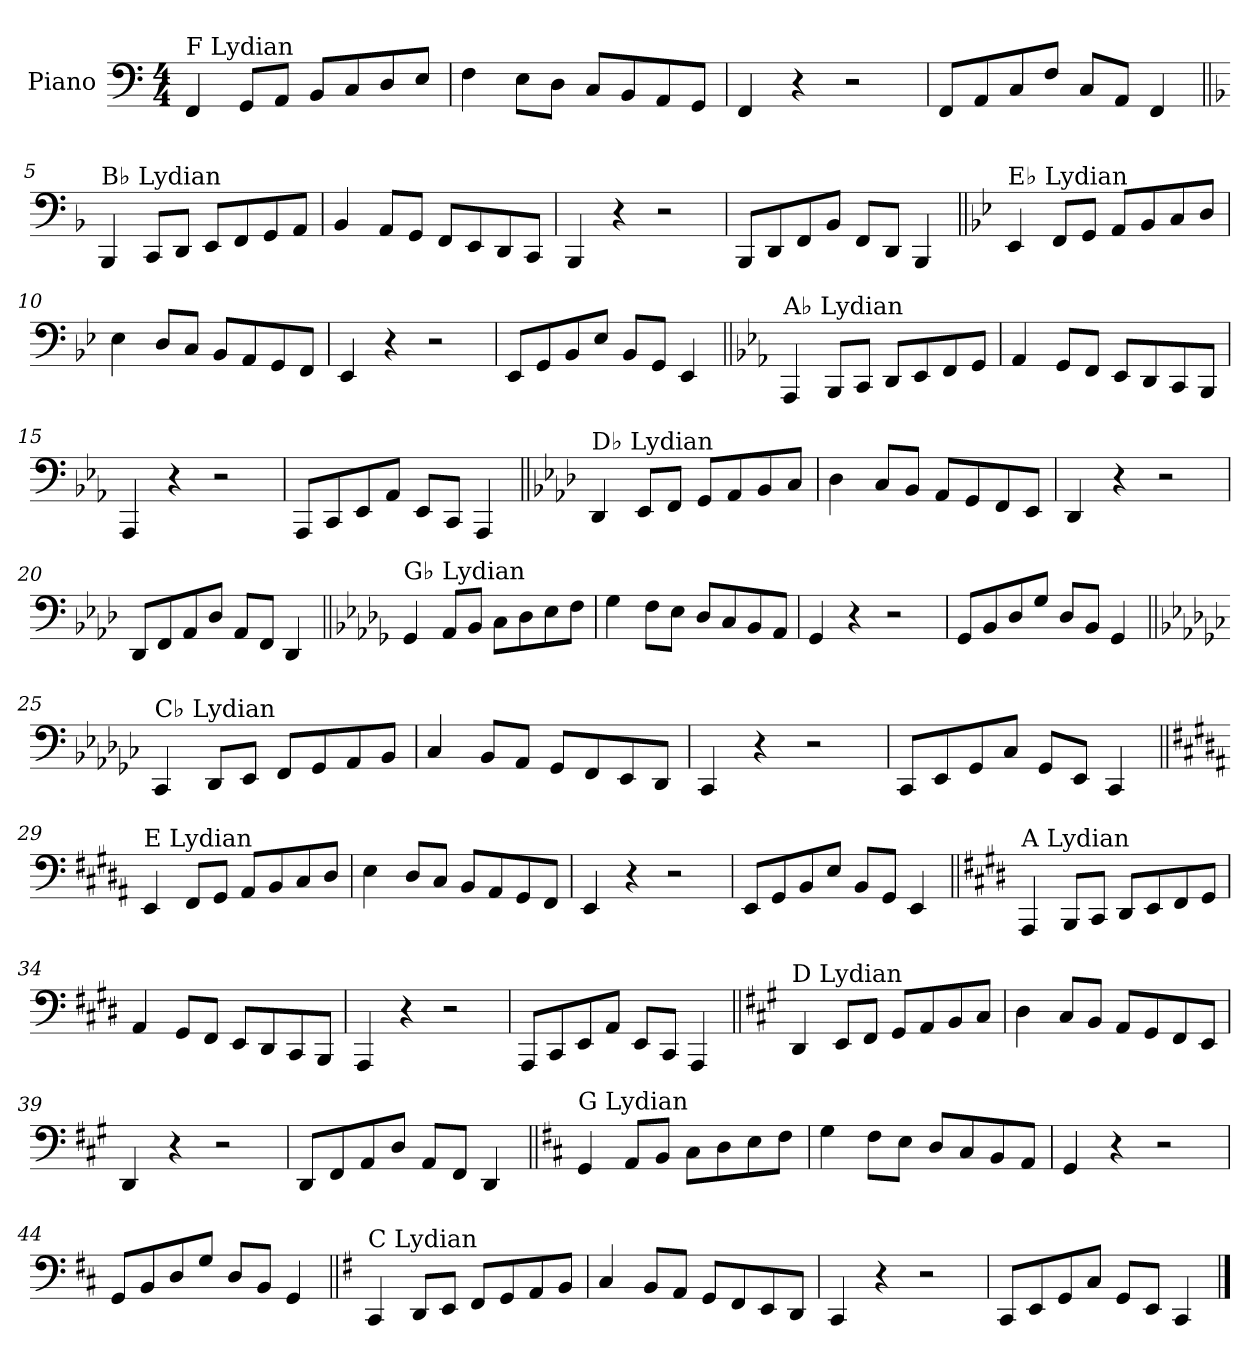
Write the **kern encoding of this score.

**kern
*part1
*staff1
*I"Piano
*I'Pno.
*clefF4
*k[]
*M4/4
=1
!LO:TX:a:t=F Lydian
4FF/
8GG/L
8AA/J
8BB/L
8C/
8D/
8E/J
=2
4F\
8E\L
8D\J
8C/L
8BB/
8AA/
8GG/J
=3
4FF/
4r
2r
=4
8FF/L
8AA/
8C/
8F/J
8C/L
8AA/J
4FF/
!!LO:LB:g=z
=5||
*k[b-]
!LO:TX:a:t=B♭ Lydian
4BBB-/
8CC/L
8DD/J
8EE/L
8FF/
8GG/
8AA/J
=6
4BB-/
8AA/L
8GG/J
8FF/L
8EE/
8DD/
8CC/J
=7
4BBB-/
4r
2r
=8
8BBB-/L
8DD/
8FF/
8BB-/J
8FF/L
8DD/J
4BBB-/
!!LO:LB:g=z
=9||
*k[b-e-]
!LO:TX:a:t=E♭ Lydian
4EE-/
8FF/L
8GG/J
8AA/L
8BB-/
8C/
8D/J
=10
4E-\
8D/L
8C/J
8BB-/L
8AA/
8GG/
8FF/J
=11
4EE-/
4r
2r
=12
8EE-/L
8GG/
8BB-/
8E-/J
8BB-/L
8GG/J
4EE-/
!!LO:LB:g=z
=13||
*k[b-e-a-]
!LO:TX:a:t=A♭ Lydian
4AAA-/
8BBB-/L
8CC/J
8DD/L
8EE-/
8FF/
8GG/J
=14
4AA-/
8GG/L
8FF/J
8EE-/L
8DD/
8CC/
8BBB-/J
=15
4AAA-/
4r
2r
=16
8AAA-/L
8CC/
8EE-/
8AA-/J
8EE-/L
8CC/J
4AAA-/
!!LO:LB:g=z
=17||
*k[b-e-a-d-]
!LO:TX:a:t=D♭ Lydian
4DD-/
8EE-/L
8FF/J
8GG/L
8AA-/
8BB-/
8C/J
=18
4D-\
8C/L
8BB-/J
8AA-/L
8GG/
8FF/
8EE-/J
=19
4DD-/
4r
2r
=20
8DD-/L
8FF/
8AA-/
8D-/J
8AA-/L
8FF/J
4DD-/
!!LO:LB:g=z
=21||
*k[b-e-a-d-g-]
!LO:TX:a:t=G♭ Lydian
4GG-/
8AA-/L
8BB-/J
8C\L
8D-\
8E-\
8F\J
=22
4G-\
8F\L
8E-\J
8D-/L
8C/
8BB-/
8AA-/J
=23
4GG-/
4r
2r
=24
8GG-/L
8BB-/
8D-/
8G-/J
8D-/L
8BB-/J
4GG-/
!!LO:LB:g=z
=25||
*k[b-e-a-d-g-c-]
!LO:TX:a:t=C♭ Lydian
4CC-/
8DD-/L
8EE-/J
8FF/L
8GG-/
8AA-/
8BB-/J
=26
4C-/
8BB-/L
8AA-/J
8GG-/L
8FF/
8EE-/
8DD-/J
=27
4CC-/
4r
2r
=28
8CC-/L
8EE-/
8GG-/
8C-/J
8GG-/L
8EE-/J
4CC-/
!!LO:LB:g=z
=29||
*k[f#c#g#d#a#]
!LO:TX:a:t=E Lydian
4EE/
8FF#/L
8GG#/J
8AA#/L
8BB/
8C#/
8D#/J
=30
4E\
8D#/L
8C#/J
8BB/L
8AA#/
8GG#/
8FF#/J
=31
4EE/
4r
2r
=32
8EE/L
8GG#/
8BB/
8E/J
8BB/L
8GG#/J
4EE/
!!LO:LB:g=z
=33||
*k[f#c#g#d#]
!LO:TX:a:t=A Lydian
4AAA/
8BBB/L
8CC#/J
8DD#/L
8EE/
8FF#/
8GG#/J
=34
4AA/
8GG#/L
8FF#/J
8EE/L
8DD#/
8CC#/
8BBB/J
=35
4AAA/
4r
2r
=36
8AAA/L
8CC#/
8EE/
8AA/J
8EE/L
8CC#/J
4AAA/
!!LO:LB:g=z
=37||
*k[f#c#g#]
!LO:TX:a:t=D Lydian
4DD/
8EE/L
8FF#/J
8GG#/L
8AA/
8BB/
8C#/J
=38
4D\
8C#/L
8BB/J
8AA/L
8GG#/
8FF#/
8EE/J
=39
4DD/
4r
2r
=40
8DD/L
8FF#/
8AA/
8D/J
8AA/L
8FF#/J
4DD/
!!LO:LB:g=z
=41||
*k[f#c#]
!LO:TX:a:t=G Lydian
4GG/
8AA/L
8BB/J
8C#\L
8D\
8E\
8F#\J
=42
4G\
8F#\L
8E\J
8D/L
8C#/
8BB/
8AA/J
=43
4GG/
4r
2r
=44
8GG/L
8BB/
8D/
8G/J
8D/L
8BB/J
4GG/
!!LO:LB:g=z
=45||
*k[f#]
!LO:TX:a:t=C Lydian
4CC/
8DD/L
8EE/J
8FF#/L
8GG/
8AA/
8BB/J
=46
4C/
8BB/L
8AA/J
8GG/L
8FF#/
8EE/
8DD/J
=47
4CC/
4r
2r
=48
8CC/L
8EE/
8GG/
8C/J
8GG/L
8EE/J
4CC/
==
*-
